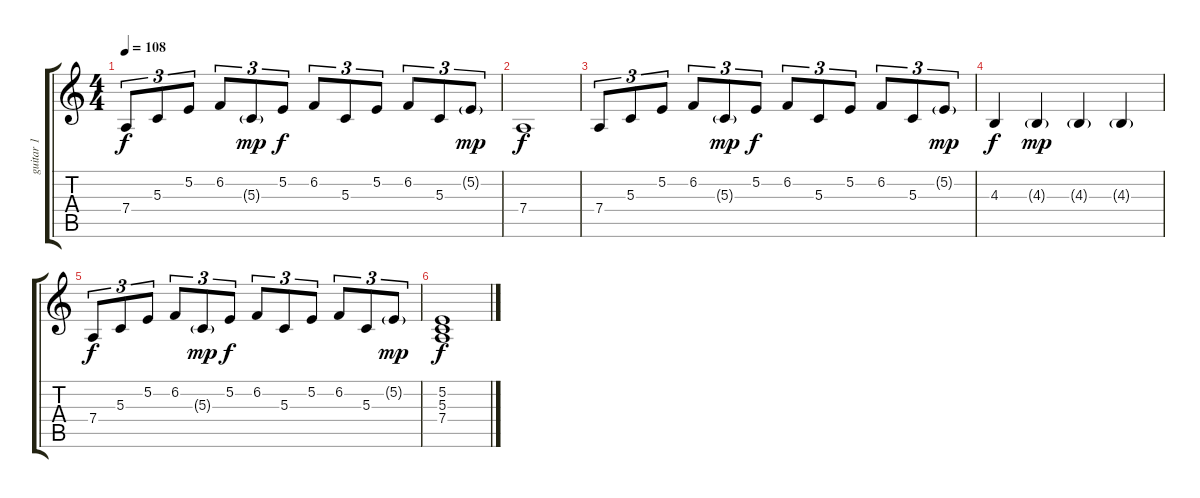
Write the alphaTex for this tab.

\track ("guitar 1" "guitar 1") {instrument acousticgrandpiano}
\staff {score tabs}
\tuning (E4 B3 G3 D3 A2 E2) {hide}
\ts (4 4)
\tempo 108
\clef g2
\ks c
7.4.8{tu (3 2) dy f} 5.3.8{tu (3 2)} 5.2.8{tu (3 2)} 6.2.8{tu (3 2)} 5.3{g}.8{tu (3 2) dy mp} 5.2.8{tu (3 2) dy f} 6.2.8{tu (3 2)} 5.3.8{tu (3 2)} 5.2.8{tu (3 2)} 6.2.8{tu (3 2)} 5.3.8{tu (3 2)} 5.2{g}.8{tu (3 2) dy mp} |
7.4.1{dy f} |
7.4.8{tu (3 2)} 5.3.8{tu (3 2)} 5.2.8{tu (3 2)} 6.2.8{tu (3 2)} 5.3{g}.8{tu (3 2) dy mp} 5.2.8{tu (3 2) dy f} 6.2.8{tu (3 2)} 5.3.8{tu (3 2)} 5.2.8{tu (3 2)} 6.2.8{tu (3 2)} 5.3.8{tu (3 2)} 5.2{g}.8{tu (3 2) dy mp} |
4.3.4{dy f} 4.3{g}.4{dy mp} 4.3{g}.4 4.3{g}.4 |
7.4.8{tu (3 2) dy f} 5.3.8{tu (3 2)} 5.2.8{tu (3 2)} 6.2.8{tu (3 2)} 5.3{g}.8{tu (3 2) dy mp} 5.2.8{tu (3 2) dy f} 6.2.8{tu (3 2)} 5.3.8{tu (3 2)} 5.2.8{tu (3 2)} 6.2.8{tu (3 2)} 5.3.8{tu (3 2)} 5.2{g}.8{tu (3 2) dy mp} |
(5.2 5.3 7.4).1{dy f}
